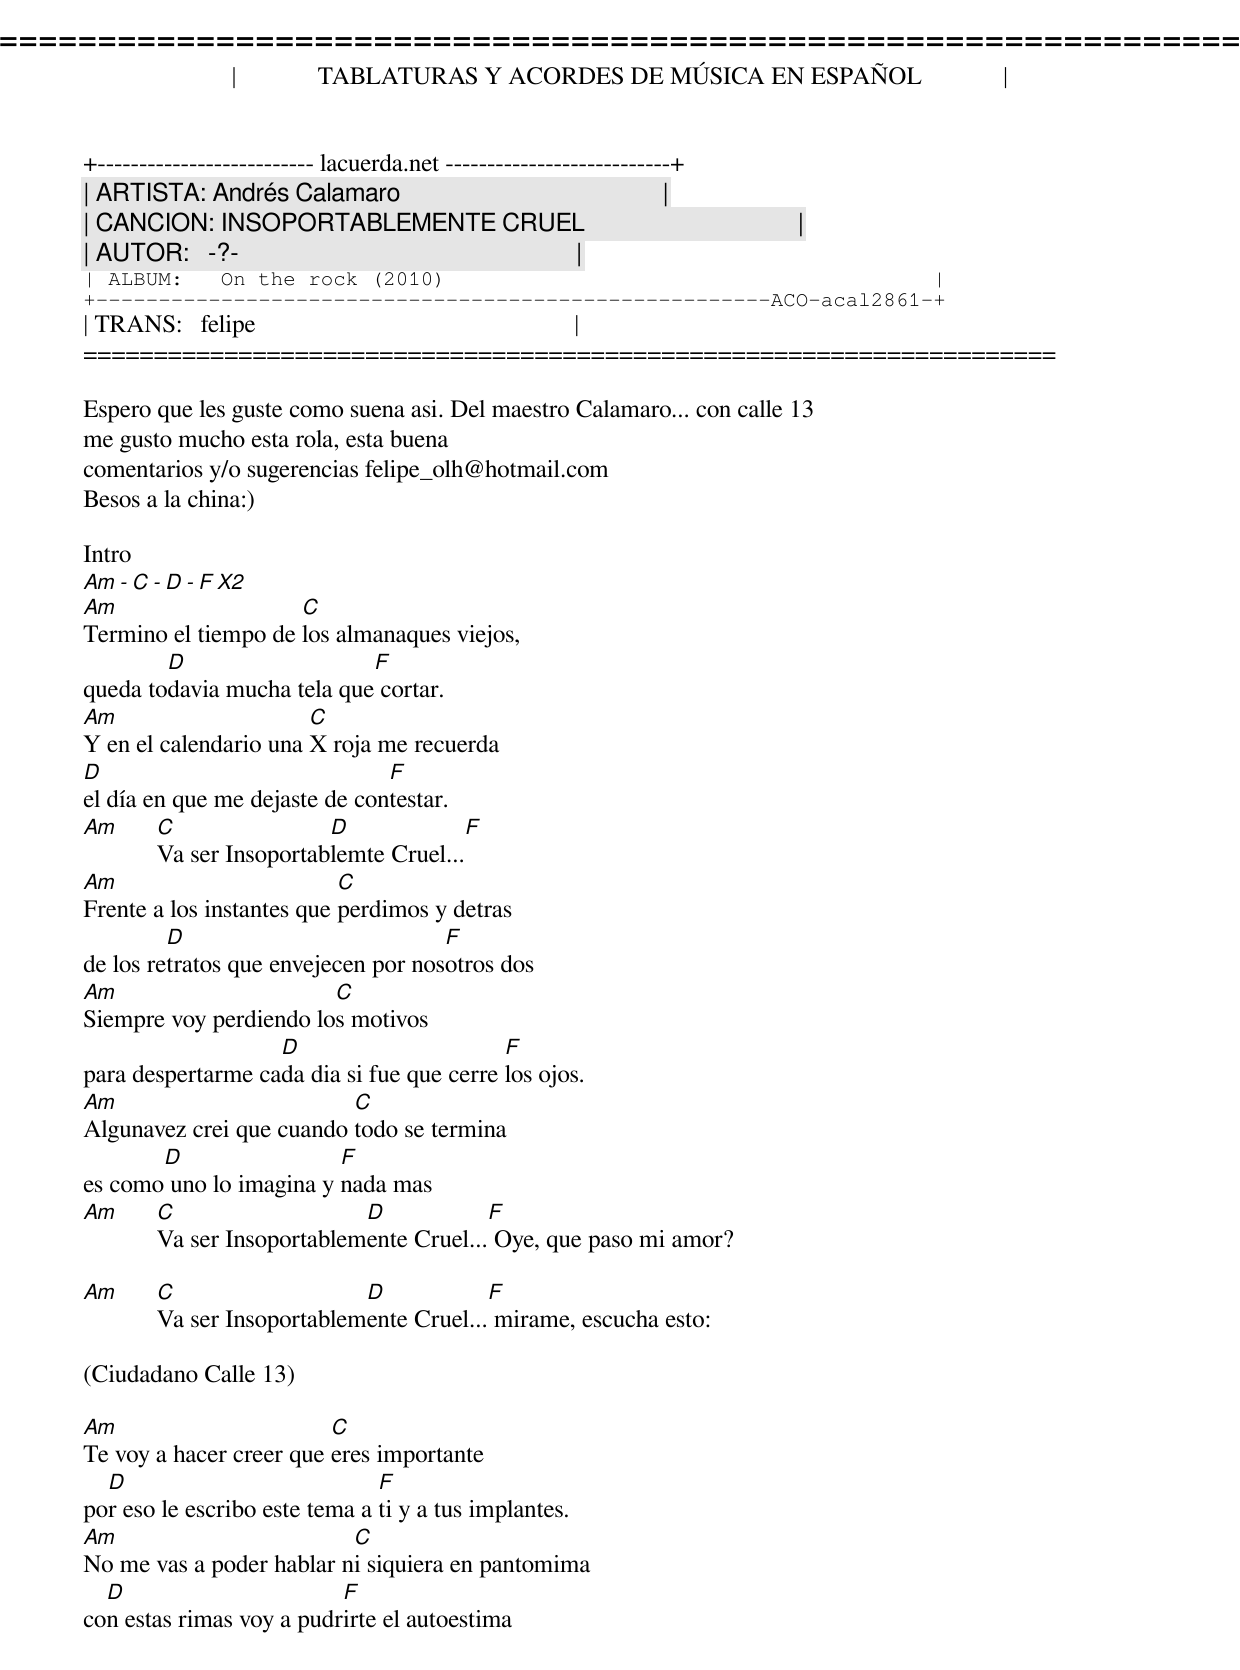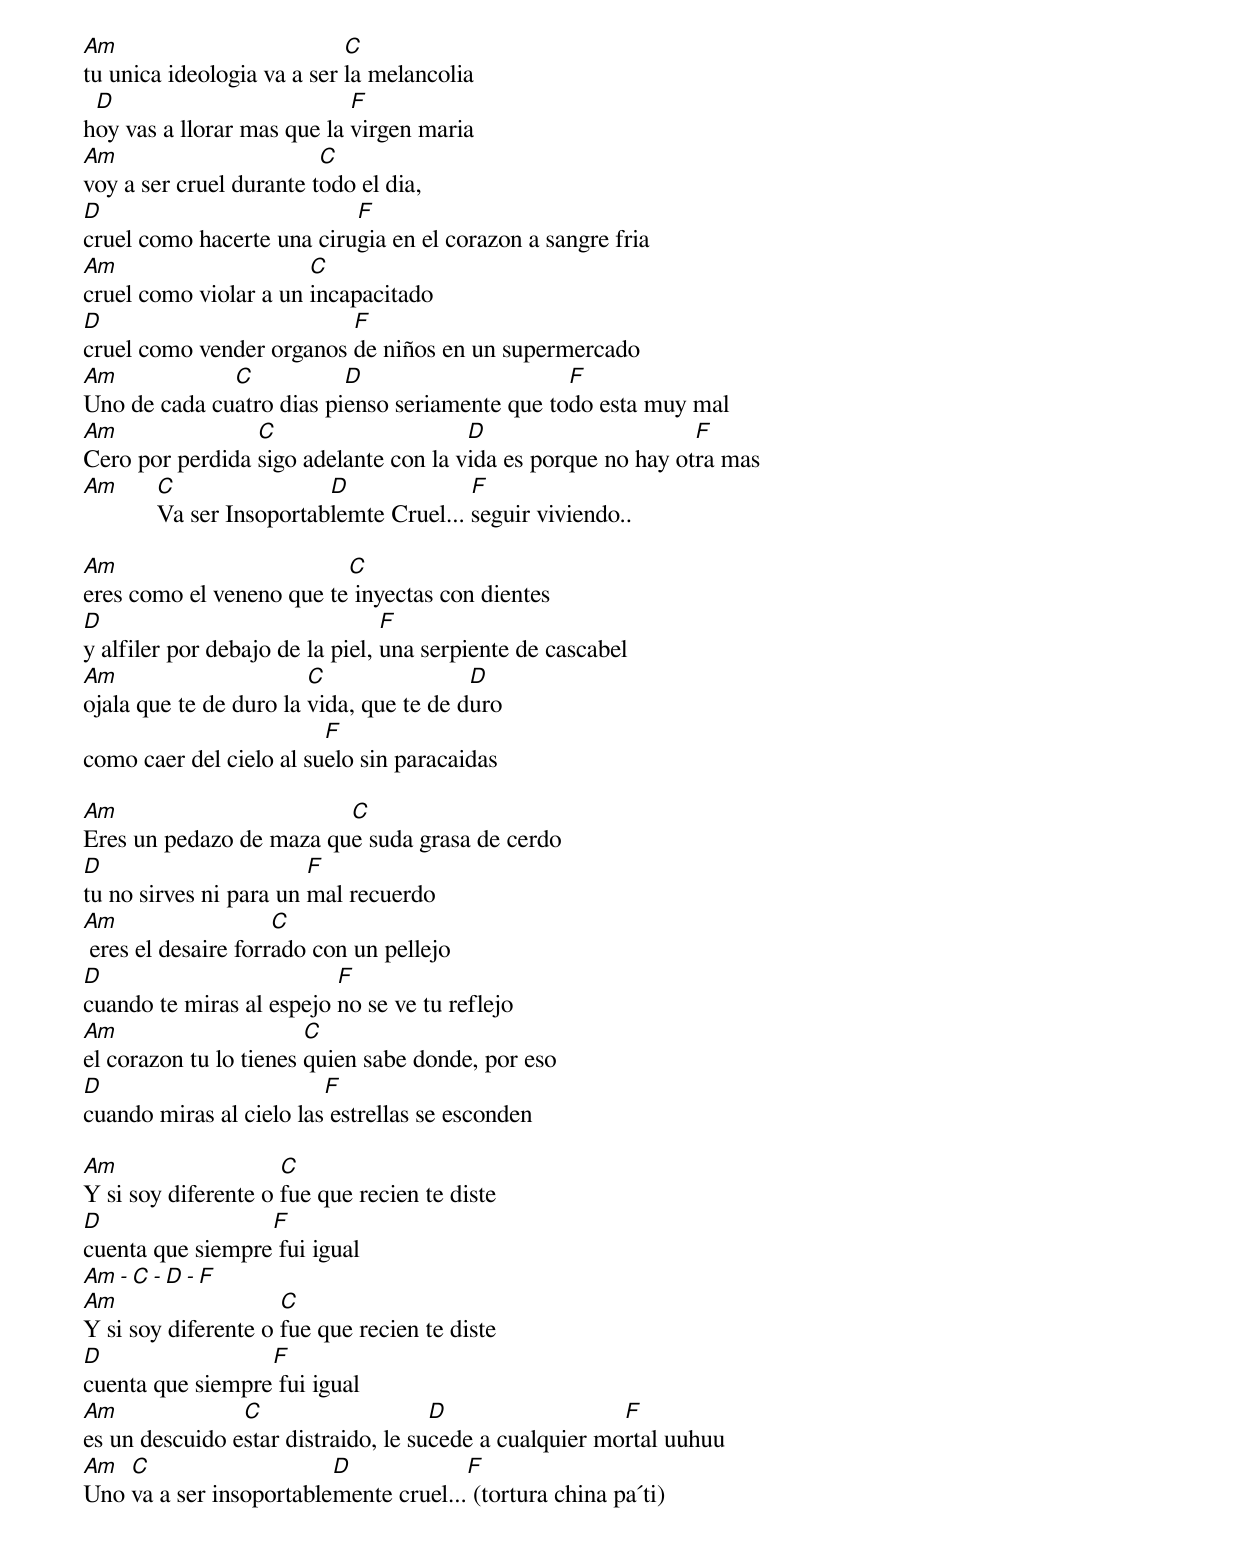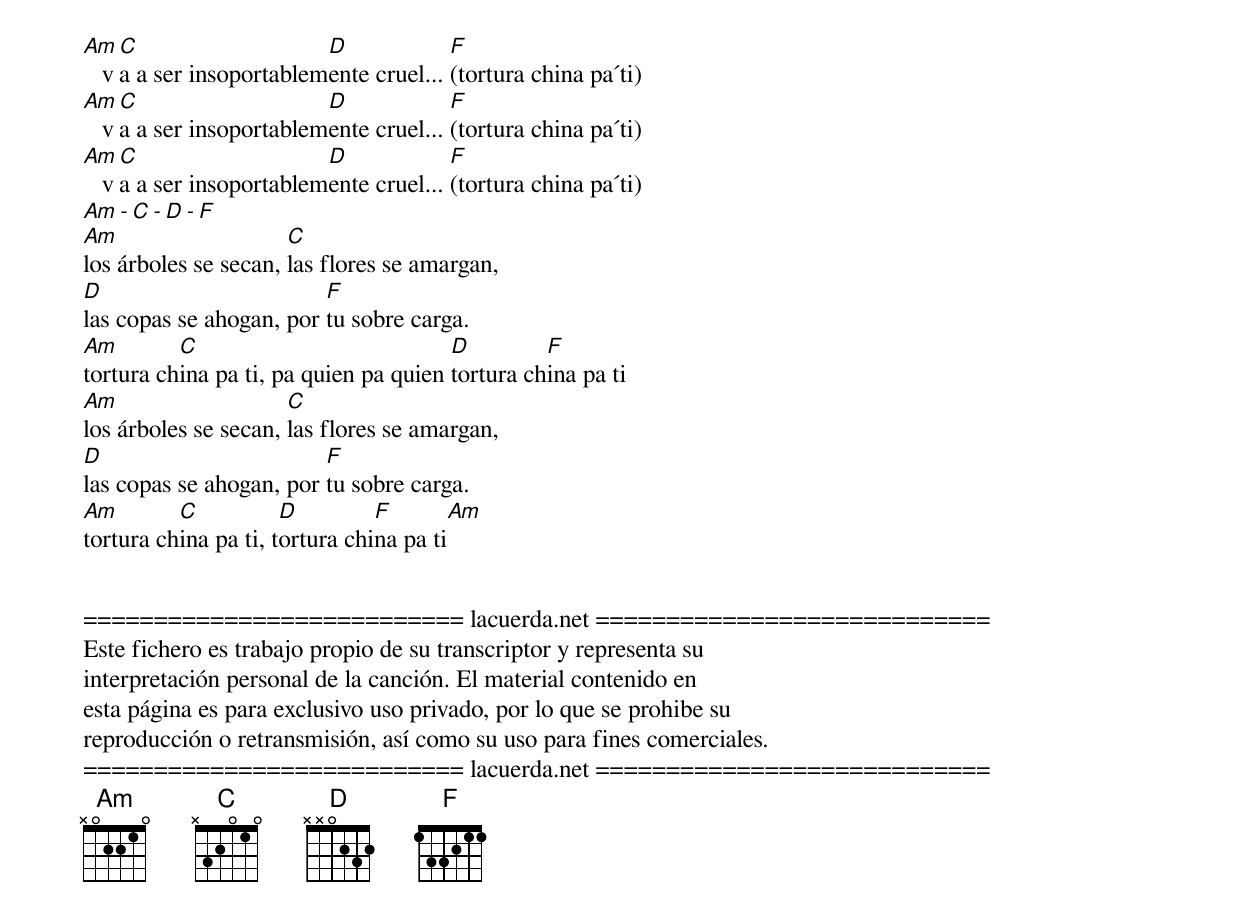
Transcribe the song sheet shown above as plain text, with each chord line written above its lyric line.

=====================================================================
|             TABLATURAS Y ACORDES DE MÚSICA EN ESPAÑOL             |
+-------------------------- lacuerda.net ---------------------------+
| ARTISTA: Andrés Calamaro                                          |
| CANCION: INSOPORTABLEMENTE CRUEL                                  |
| AUTOR:   -?-                                                      |
| ALBUM:   On the rock (2010)                                       |
+------------------------------------------------------ACO-acal2861-+
| TRANS:   felipe                                                   |
=====================================================================

Espero que les guste como suena asi. Del maestro Calamaro... con calle 13
me gusto mucho esta rola, esta buena
comentarios y/o sugerencias felipe_olh@hotmail.com
Besos a la china:)

Intro
Am - C - D - F  X2
Am                   C
Termino el tiempo de los almanaques viejos,
        D                   F
queda todavia mucha tela que cortar.
Am                     C
Y en el calendario una X roja me recuerda
D                              F
el día en que me dejaste de contestar.
Am    C                D              F
      Va ser Insoportablemte Cruel...
Am                         C
Frente a los instantes que perdimos y detras
         D                           F
de los retratos que envejecen por nosotros dos
Am                      C
Siempre voy perdiendo los motivos
                   D                       F
para despertarme cada dia si fue que cerre los ojos.
Am                        C
Algunavez crei que cuando todo se termina
       D                 F
es como uno lo imagina y nada mas
Am    C                   D            F
      Va ser Insoportablemente Cruel... Oye, que paso mi amor?

Am    C                   D            F
      Va ser Insoportablemente Cruel... mirame, escucha esto:

(Ciudadano Calle 13)

Am                       C
Te voy a hacer creer que eres importante
  D                            F
por eso le escribo este tema a ti y a tus implantes.
Am                        C
No me vas a poder hablar ni siquiera en pantomima
  D                       F
con estas rimas voy a pudrirte el autoestima
Am                          C
tu unica ideologia va a ser la melancolia
 D                          F
hoy vas a llorar mas que la virgen maria
Am                       C
voy a ser cruel durante todo el dia,
D                          F
cruel como hacerte una cirugia en el corazon a sangre fria
Am                     C
cruel como violar a un incapacitado
D                         F
cruel como vender organos de niños en un supermercado
Am            C           D                     F
Uno de cada cuatro dias pienso seriamente que todo esta muy mal
Am               C                     D                      F
Cero por perdida sigo adelante con la vida es porque no hay otra mas
Am    C                D              F
      Va ser Insoportablemte Cruel... seguir viviendo..

Am                        C
eres como el veneno que te inyectas con dientes
D                                F
y alfiler por debajo de la piel, una serpiente de cascabel
Am                      C                D
ojala que te de duro la vida, que te de duro
                         F
como caer del cielo al suelo sin paracaidas

Am                       C
Eres un pedazo de maza que suda grasa de cerdo
D                       F
tu no sirves ni para un mal recuerdo
Am                   C
 eres el desaire forrado con un pellejo
D                         F
cuando te miras al espejo no se ve tu reflejo
Am                      C
el corazon tu lo tienes quien sabe donde, por eso
D                        F
cuando miras al cielo las estrellas se esconden

Am                   C
Y si soy diferente o fue que recien te diste
D                 F
cuenta que siempre fui igual
Am - C - D - F
Am                   C
Y si soy diferente o fue que recien te diste
D                 F
cuenta que siempre fui igual
Am              C                    D                  F
es un descuido estar distraido, le sucede a cualquier mortal uuhuu
Am  C                    D             F
Uno va a ser insoportablemente cruel... (tortura china pa´ti)
Am  C                    D             F
   va a ser insoportablemente cruel... (tortura china pa´ti)
Am  C                    D             F
   va a ser insoportablemente cruel... (tortura china pa´ti)
Am  C                    D             F
   va a ser insoportablemente cruel... (tortura china pa´ti)
Am - C - D - F
Am                    C
los árboles se secan, las flores se amargan,
D                        F
las copas se ahogan, por tu sobre carga.
Am        C                            D         F
tortura china pa ti, pa quien pa quien tortura china pa ti
Am                    C
los árboles se secan, las flores se amargan,
D                        F
las copas se ahogan, por tu sobre carga.
Am        C           D         F         Am
tortura china pa ti, tortura china pa ti


=========================== lacuerda.net ============================
Este fichero es trabajo propio de su transcriptor y representa su
interpretación personal de la canción. El material contenido en
esta página es para exclusivo uso privado, por lo que se prohibe su
reproducción o retransmisión, así como su uso para fines comerciales.
=========================== lacuerda.net ============================
